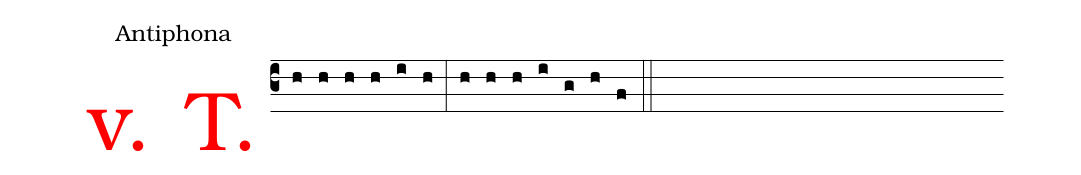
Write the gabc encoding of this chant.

office-part: Antiphona;
%%
.(c3)<v>\frot{v. T.}</v> (h) (h) (h) (h) (i) (h) (:) (h) (h) (h) (i) (g) (h) (f)  (::)
